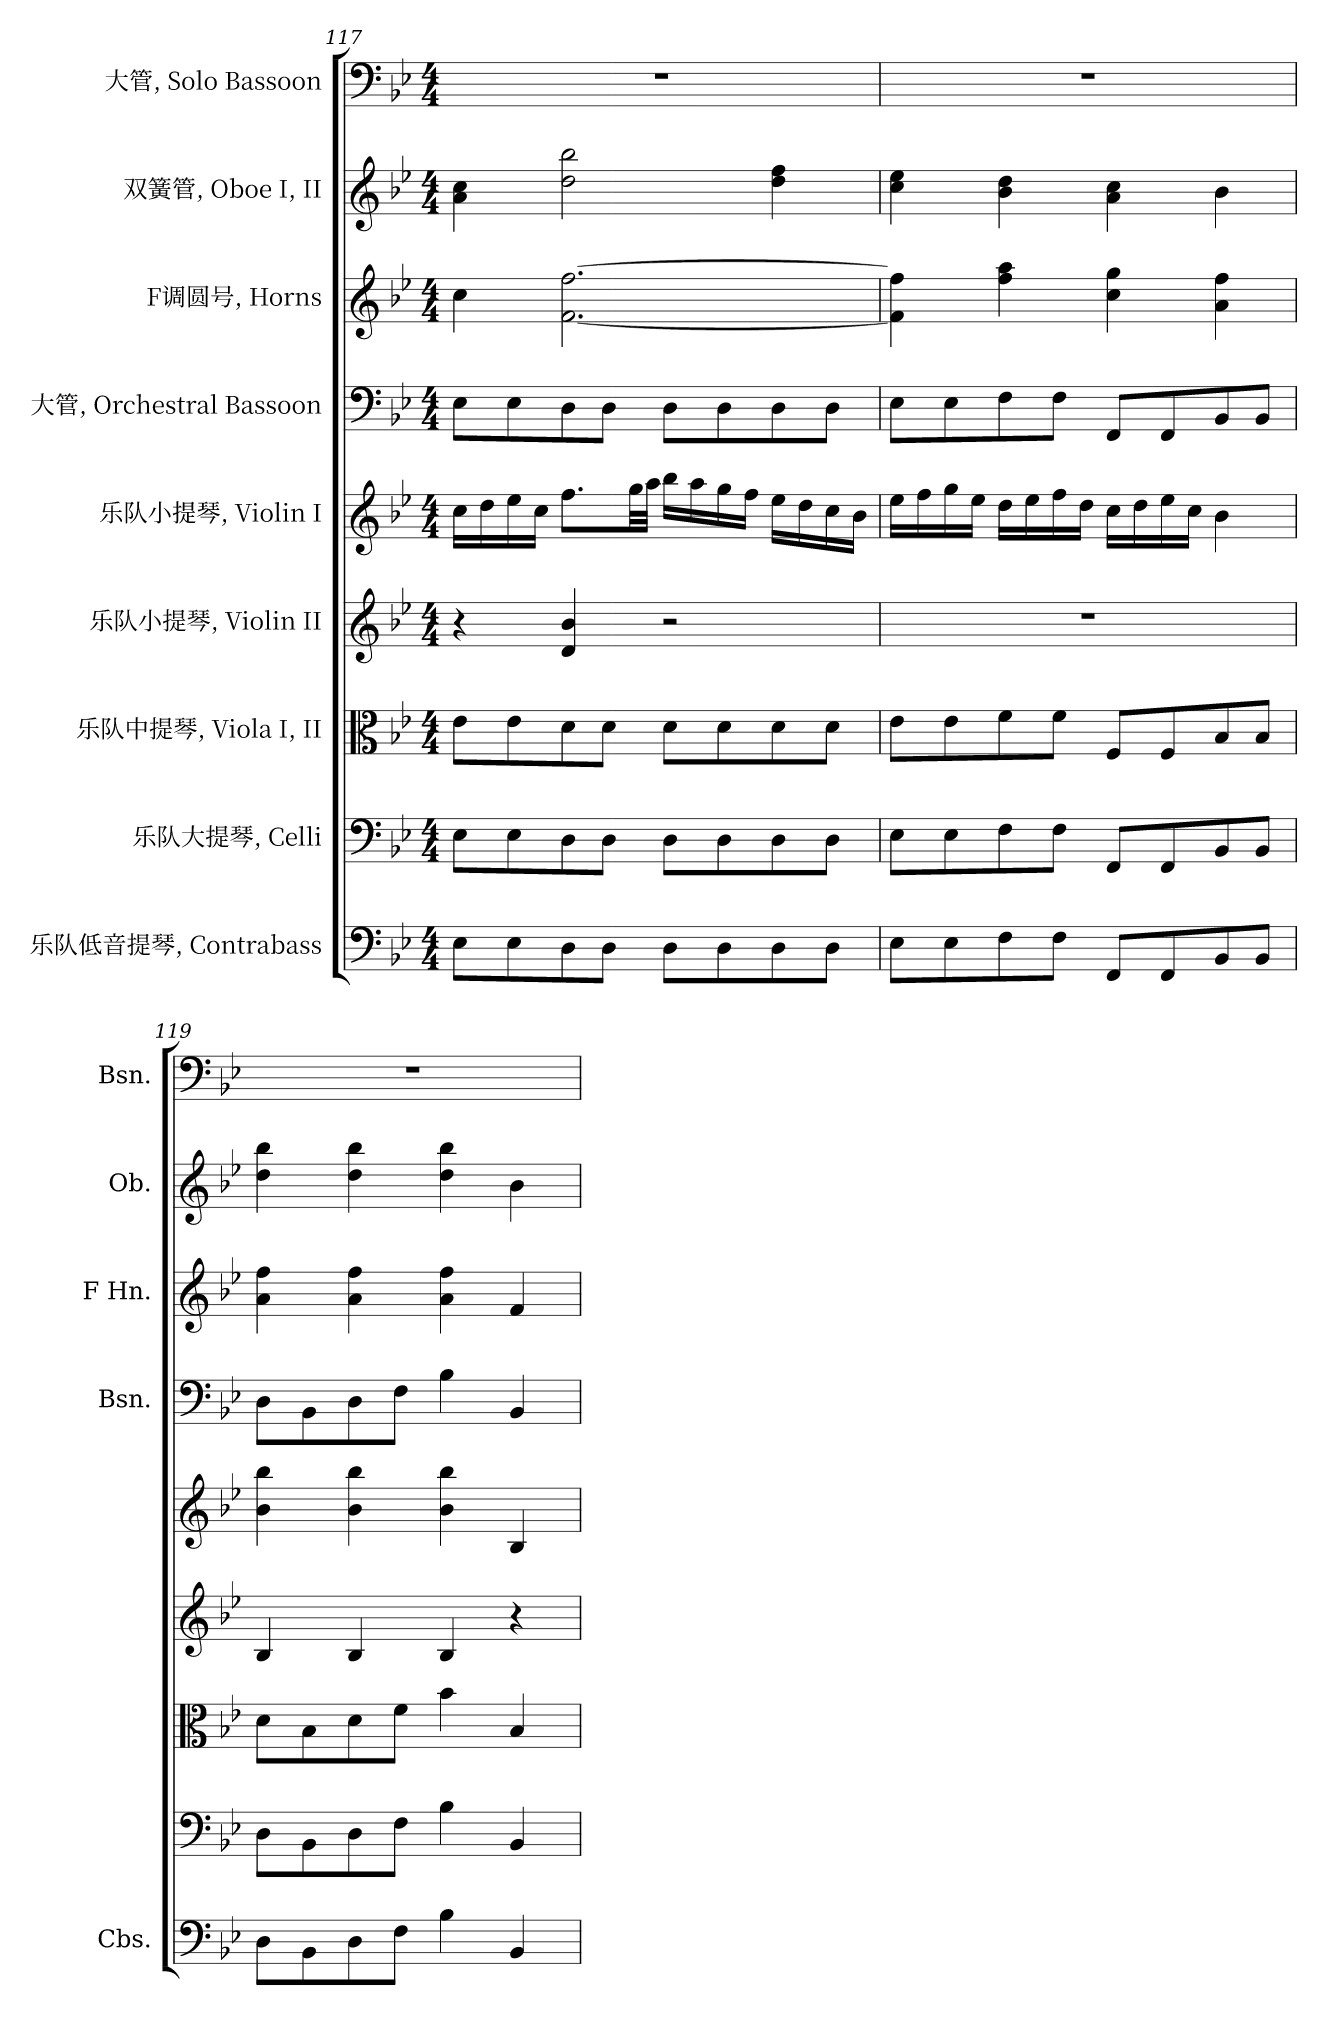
**kern	**kern	**kern	**kern	**kern	**kern	**kern	**kern	**kern
*part9	*part8	*part7	*part6	*part5	*part4	*part3	*part2	*part1
*staff9	*staff8	*staff7	*staff6	*staff5	*staff4	*staff3	*staff2	*staff1
*I"乐队低音提琴, Contrabass	*I"乐队大提琴, Celli	*I"乐队中提琴, Viola I, II	*I"乐队小提琴, Violin II	*I"乐队小提琴, Violin I	*I"大管, Orchestral Bassoon	*I"F调圆号, Horns	*I"双簧管, Oboe I, II	*I"大管, Solo Bassoon
*I'Cbs.	*	*	*	*	*I'Bsn.	*I'F Hn.	*I'Ob.	*I'Bsn.
*clefF4	*clefF4	*clefC3	*clefG2	*clefG2	*clefF4	*clefG2	*clefG2	*clefF4
*ITrd7c12	*	*	*	*	*	*ITrd4c7	*	*
*k[b-e-]	*k[b-e-]	*k[b-e-]	*k[b-e-]	*k[b-e-]	*k[b-e-]	*k[b-e-a-]	*k[b-e-]	*k[b-e-]
*M4/4	*M4/4	*M4/4	*M4/4	*M4/4	*M4/4	*M4/4	*M4/4	*M4/4
=117	=117	=117	=117	=117	=117	=117	=117	=117
8EE-\L	8E-\L	8e-\L	4r	16cc\LL	8E-\L	4f\	4a\ 4cc\	1r
.	.	.	.	16dd\	.	.	.	.
8EE-\	8E-\	8e-\	.	16ee-\	8E-\	.	.	.
.	.	.	.	16cc\JJ	.	.	.	.
8DD\	8D\	8d\	4d/ 4b-/	8.ff\L	8D\	[2.B-\ [2.b-\	2dd\ 2bb-\	.
8DD\J	8D\J	8d\J	.	.	8D\J	.	.	.
.	.	.	.	32gg\LL	.	.	.	.
.	.	.	.	32aa\JJJ	.	.	.	.
8DD\L	8D\L	8d\L	2r	16bb-\LL	8D\L	.	.	.
.	.	.	.	16aa\	.	.	.	.
8DD\	8D\	8d\	.	16gg\	8D\	.	.	.
.	.	.	.	16ff\JJ	.	.	.	.
8DD\	8D\	8d\	.	16ee-\LL	8D\	.	4dd\ 4ff\	.
.	.	.	.	16dd\	.	.	.	.
8DD\J	8D\J	8d\J	.	16cc\	8D\J	.	.	.
.	.	.	.	16b-\JJ	.	.	.	.
!!LO:PB:g=z
=118	=118	=118	=118	=118	=118	=118	=118	=118
8EE-\L	8E-\L	8e-\L	1r	16ee-\LL	8E-\L	4B-\] 4b-\]	4cc\ 4ee-\	1r
.	.	.	.	16ff\	.	.	.	.
8EE-\	8E-\	8e-\	.	16gg\	8E-\	.	.	.
.	.	.	.	16ee-\JJ	.	.	.	.
8FF\	8F\	8f\	.	16dd\LL	8F\	4b-\ 4dd\	4b-\ 4dd\	.
.	.	.	.	16ee-\	.	.	.	.
8FF\J	8F\J	8f\J	.	16ff\	8F\J	.	.	.
.	.	.	.	16dd\JJ	.	.	.	.
8FFF/L	8FF/L	8F/L	.	16cc\LL	8FF/L	4f\ 4cc\	4a\ 4cc\	.
.	.	.	.	16dd\	.	.	.	.
8FFF/	8FF/	8F/	.	16ee-\	8FF/	.	.	.
.	.	.	.	16cc\JJ	.	.	.	.
8BBB-/	8BB-/	8B-/	.	4b-\	8BB-/	4d\ 4b-\	4b-\	.
8BBB-/J	8BB-/J	8B-/J	.	.	8BB-/J	.	.	.
=119	=119	=119	=119	=119	=119	=119	=119	=119
8DD\L	8D\L	8d\L	4B-/	4b-\ 4bb-\	8D\L	4d\ 4b-\	4dd\ 4bb-\	1r
8BBB-\	8BB-\	8B-\	.	.	8BB-\	.	.	.
8DD\	8D\	8d\	4B-/	4b-\ 4bb-\	8D\	4d\ 4b-\	4dd\ 4bb-\	.
8FF\J	8F\J	8f\J	.	.	8F\J	.	.	.
4BB-\	4B-\	4b-\	4B-/	4b-\ 4bb-\	4B-\	4d\ 4b-\	4dd\ 4bb-\	.
4BBB-/	4BB-/	4B-/	4r	4B-/	4BB-/	4B-/	4b-\	.
=	=	=	=	=	=	=	=	=
*-	*-	*-	*-	*-	*-	*-	*-	*-
